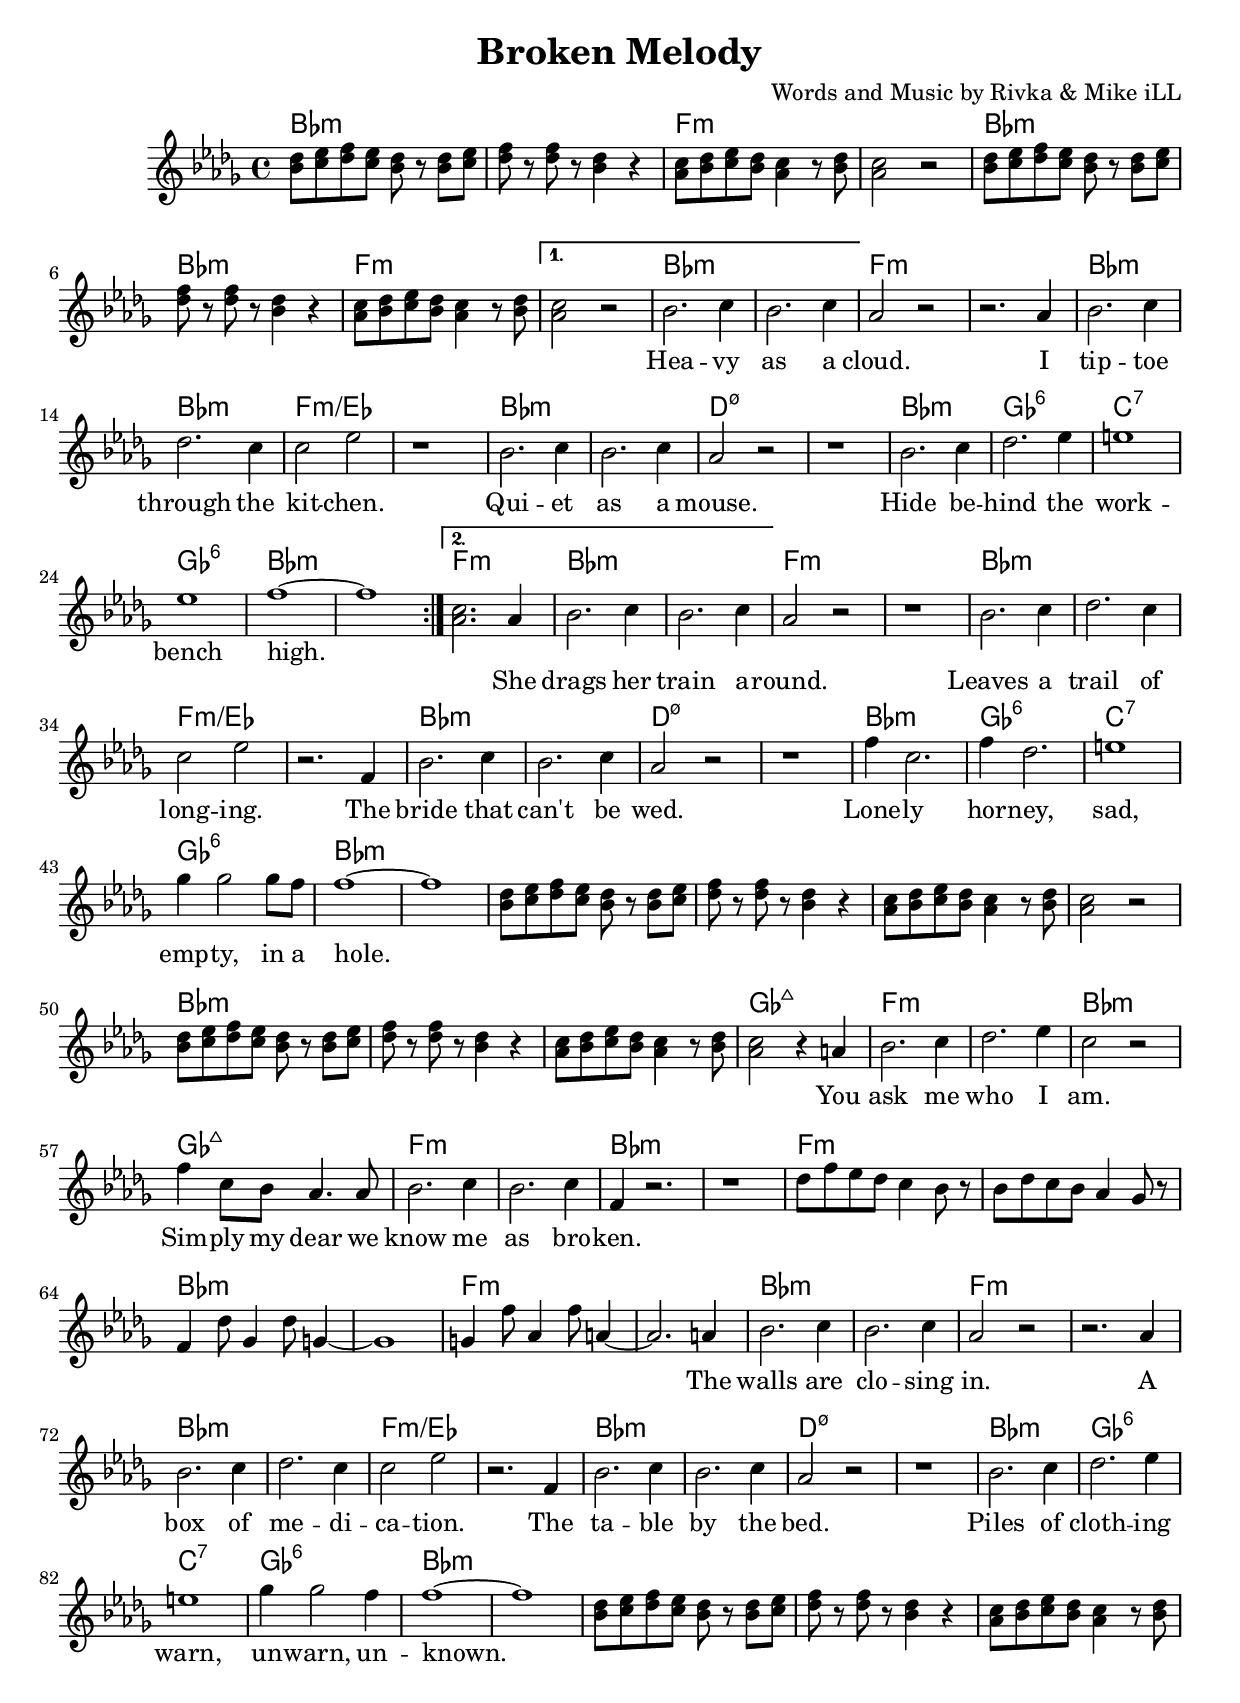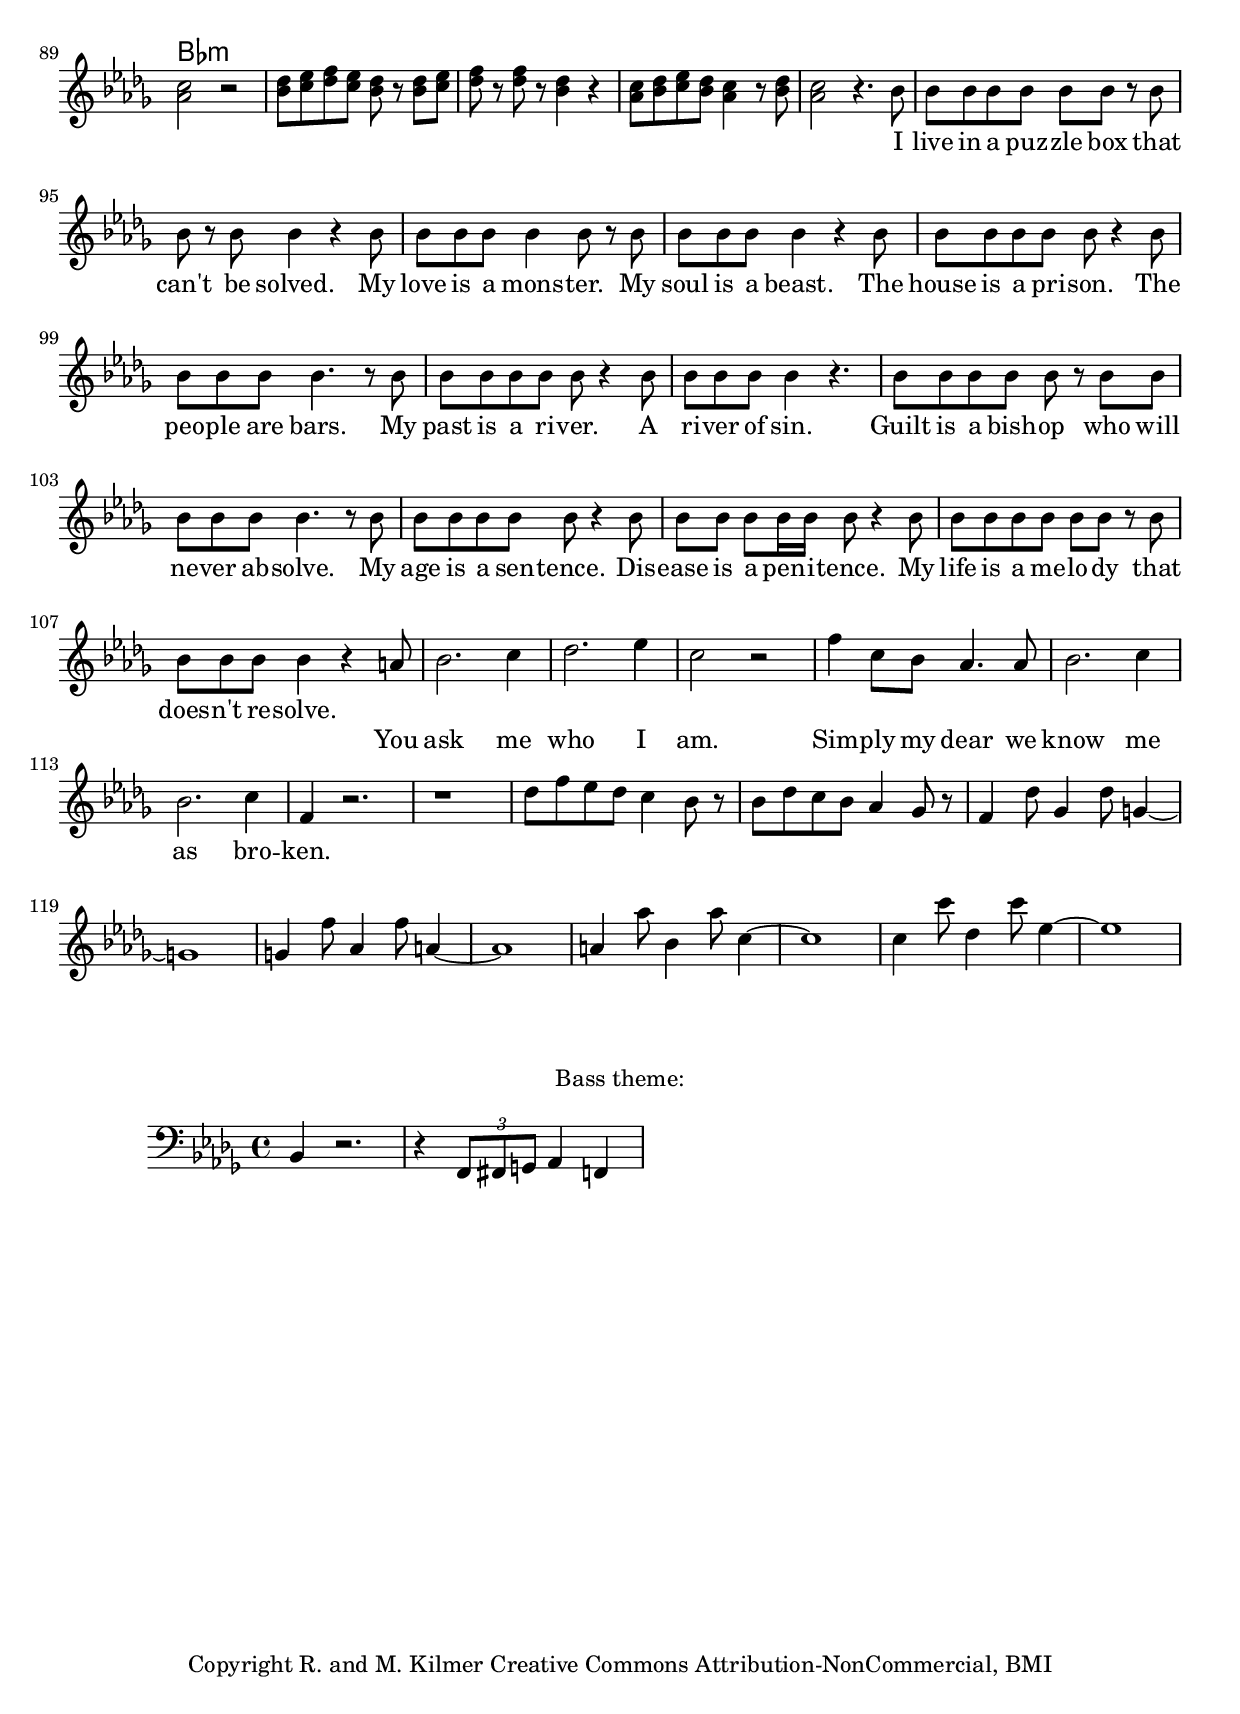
\version "2.18.2"

\header {
  title = "Broken Melody"
  composer = "Words and Music by Rivka & Mike iLL"
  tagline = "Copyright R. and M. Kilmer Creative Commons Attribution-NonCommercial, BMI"
}

\paper{ print-page-number = ##f bottom-margin = 0.5\in }

bassline = \relative c {
	\clef bass
  	\key bes \minor
  	\time 4/4
  	bes4 r2. | r4 \tuplet 3/2 { f8 fis g } aes4 f |
}

melody = \relative c'' {
  \clef treble
  \key bes \minor
  \time 4/4 
  \set Score.voltaSpannerDuration = #(ly:make-moment 24/8)
	\repeat volta 2 {
		<< bes8 des >> << c ees >> << des f >> << c ees >> << bes8 des >> r << bes8 des >> << c ees >>  |
		<< des f >> r << des f >> r << bes,4 des >> r | 
		<< aes8 c >> << bes des >> << c ees >> << bes des >> << aes4 c >> r8 << bes des >> |
		<< aes2 c >> r |
		<< bes8 des >> << c ees >> << des f >> << c ees >> << bes8 des >> r << bes8 des >> << c ees >>  |
		<< des f >> r << des f >> r << bes,4 des >> r | 
		<< aes8 c >> << bes des >> << c ees >> << bes des >> << aes4 c >> r8 << bes des >> |
	}
	\alternative {
		{
			<< aes2 c >> r |
			\new Voice = "words" {
				 bes2. c4 | bes2. c4 | aes2 r | r2. aes4 |
				 bes2. c4 | des2. c4 | c2 ees | r1 |
				 bes2. c4 | bes2. c4 | aes2 r2 | r1 |
				 bes2. c4 | des2. ees4 | e1 | ees |
				 f1 ~ | f | 
			}
		}
		{
			<< aes,2. c >> 
			\new Voice = "verseTwo" {
				 aes4 |
				 bes2. c4 | bes2. c4 | aes2 r | r1 | % drags her train around
				 bes2. c4 | des2. c4 | c2 ees | r2. f,4 |
				 bes2. c4 | bes2. c4 | aes2 r2 | r1 |
				 f'4 c2. | f4 des2. | e1 | ges4 ges2 ges8 f |
				 f1~ | f | 
			  }
			  << bes,8 des >> << c ees >> << des f >> << c ees >> << bes8 des >> r << bes8 des >> << c ees >>  |
			  << des f >> r << des f >> r << bes,4 des >> r | 
			  << aes8 c >> << bes des >> << c ees >> << bes des >> << aes4 c >> r8 << bes des >> |
			  << aes2 c >> r |
			  << bes8 des >> << c ees >> << des f >> << c ees >> << bes8 des >> r << bes8 des >> << c ees >>  |
			  << des f >> r << des f >> r << bes,4 des >> r | 
			  << aes8 c >> << bes des >> << c ees >> << bes des >> << aes4 c >> r8 << bes des >> |
			  << aes2 c >> r4
			
			  \new Voice = "chorus" {
				 a4 | % You 
				 bes2. c4 | des2. ees4 | c2 r | f4 c8 bes aes4. aes8 |  % ask me who I am. ... dear we
				 bes2. c4 | bes2. c4 | f,4 r2. | r1 |
			}
			des'8 f ees des c4 bes8 r | bes8 des c bes aes4 ges8 r | f4 des'8 ges,4 des'8 g,4~ | g1 |
			g4 f'8 aes,4 f'8 a,4~ | a2. 
			\new Voice = "verseThree" {
				 a4 |
				 bes2. c4 | bes2. c4 | aes2 r | r2. aes4 |
				 bes2. c4 | des2. c4 | c2 ees | r2. f,4 |
				 bes2. c4 | bes2. c4 | aes2 r2 | r1 |
				 bes2. c4 | des2. ees4 | e1 | ges4 ges2 f4 |
				 f1 ~ | f | 
			  }
			<< bes,8 des >> << c ees >> << des f >> << c ees >> << bes8 des >> r << bes8 des >> << c ees >>  |
			  << des f >> r << des f >> r << bes,4 des >> r | 
			  << aes8 c >> << bes des >> << c ees >> << bes des >> << aes4 c >> r8 << bes des >> |
			  << aes2 c >> r |
			  << bes8 des >> << c ees >> << des f >> << c ees >> << bes8 des >> r << bes8 des >> << c ees >>  |
			  << des f >> r << des f >> r << bes,4 des >> r | 
			  << aes8 c >> << bes des >> << c ees >> << bes des >> << aes4 c >> r8 << bes des >> |
			  << aes2 c >> r4.
			\new Voice = "verseFour" {
					 bes8 |
					 bes bes bes bes bes bes r bes | bes r bes bes4 r bes8 | % live in a 
					 bes bes bes bes4 bes8 r bes | bes bes bes bes4 r bes8 | % love is
					 bes bes bes bes bes r4 bes8 | bes bes bes bes4. r8 bes | % house is 
					 bes bes bes bes bes r4 bes8 | bes bes bes bes4 r4. | % past
					 bes8 bes bes bes bes r8 bes bes | bes bes bes bes4. r8 bes |  % guilt
					 bes bes bes bes bes r4 bes8 | bes bes bes bes16 bes bes8 r4 bes8 | % age is 
					 bes8 bes bes bes bes bes r bes | bes bes bes bes4 r % life is a melody
			  }
			\new Voice = "chorusTwo" {
				 a8 | % You 
				 bes2. c4 | des2. ees4 | c2 r | f4 c8 bes aes4. aes8 |  % ask me who I am. ... dear we
				 bes2. c4 | bes2. c4 | f,4 r2. | r1 |
			}
			des'8 f ees des c4 bes8 r | bes8 des c bes aes4 ges8 r | f4 des'8 ges,4 des'8 g,4~ | g1 |
			g4 f'8 aes,4 f'8 a,4~ | a1 | a4 aes'8 bes,4 aes'8 c,4~ | c1 |
			c4 c'8 des,4 c'8 ees,4~ | ees1 |
		}
	}
}

			

% \set Score.repeatCommands = #'((volta "2, 5") end-repeat)

text =  \lyricmode {
  \set associatedVoice = "words"
	Hea -- vy as a cloud. I tip -- toe through the kit -- chen.
	Qui -- et as a mouse. Hide be -- hind the work -- bench high.
}

wordsTwo =  \lyricmode {
	\set associatedVoice = "verseTwo"
	She drags her train a -- round. Leaves a trail of long -- ing.
	The bride that can't be wed. Lone -- ly hor -- ney, sad, emp -- ty, in a 
	hole.
}

chorus =  \lyricmode {
	\set associatedVoice = "chorus"
		You ask me who I am. Sim -- ply my dear
		we know me as bro -- ken.
}

wordsThree =  \lyricmode {
	\set associatedVoice = "verseThree"
	The walls are clo -- sing in. A box of me -- di -- ca -- tion.
	The ta -- ble by the bed.
	Piles of cloth -- ing warn, un -- warn, un -- 
	known.
}

wordsFour =  \lyricmode {
	\set associatedVoice = "verseFour"
	I live in a puz -- zle box that can't be solved. 
	My love is a mons -- ter. My soul is a beast.
	The house is a pri -- son. The peo -- ple are bars.
	My past is a ri -- ver. A ri -- ver of sin.
	Guilt is a bish -- op who will ne -- ver ab -- solve.
	My age is a sen -- tence. Dis -- ease is a pen -- i -- tence.
	My life is a me -- lo -- dy that does -- n't re -- solve.
}


harmonies = \chordmode {
	bes1:min | bes:min | f:min | f:min |
	bes:min | bes:min | f:min | f:min |
	bes:min | bes:min | f:min | f:min |
	bes:min | bes:min | f:min/ees | f:min/ees |
	bes:min | bes:min | d:m7.5- | d:m7.5- |
	bes:min | ges:6 | c:7 | ges:6 | 
	bes:min | bes:min |
	f:min | % second ending start
	bes:min | bes:min | f:min | f:min |
	bes:min | bes:min | f:min/ees | f:min/ees |
	bes:min | bes:min | d:m7.5- | d:m7.5- |
	bes:min | ges:6 | c:7 | ges:6 | 
	bes:min | bes:min |
	bes:min | bes:min | bes1:min | bes:min |
	bes1:min | bes:min |
	bes:min | ges:maj7 | f:min | f:min | % Ask me who I am
	bes:min | ges:maj7 | f:min | f:min |
	bes:min | bes:min | f:min | f:min |
	bes:min | bes:min | f:min | f:min |
	bes:min | bes:min | f:min | f:min | % Table by the bed
	bes:min | bes:min | f:min/ees | f:min/ees |
	bes:min | bes:min | d:m7.5- | d:m7.5- |
	bes:min | ges:6 | c:7 | ges:6 | 
	bes:min | bes:min |
	bes:min | bes:min | bes1:min | bes:min |
}

\score {
  <<
    \new ChordNames {
      \set chordChanges = ##t
      \harmonies
    }
    \new Staff  {
    <<
    	\new Voice = "upper" { \melody }
    >>
  	}
  	\new Lyrics \lyricsto "words" \text
  	\new Lyrics \lyricsto "verseTwo" \wordsTwo
  	\new Lyrics \lyricsto "chorus" \chorus
  	\new Lyrics \lyricsto "verseThree" \wordsThree
  	\new Lyrics \lyricsto "verseFour" \wordsFour
  	\new Lyrics \lyricsto "chorusTwo" \chorus
  >>
  
  \layout { }
  \midi { }
}

% Additional Notes
\markup \fill-line {
"Bass theme:"
}

\new Voice = "bassline" { \bassline }
